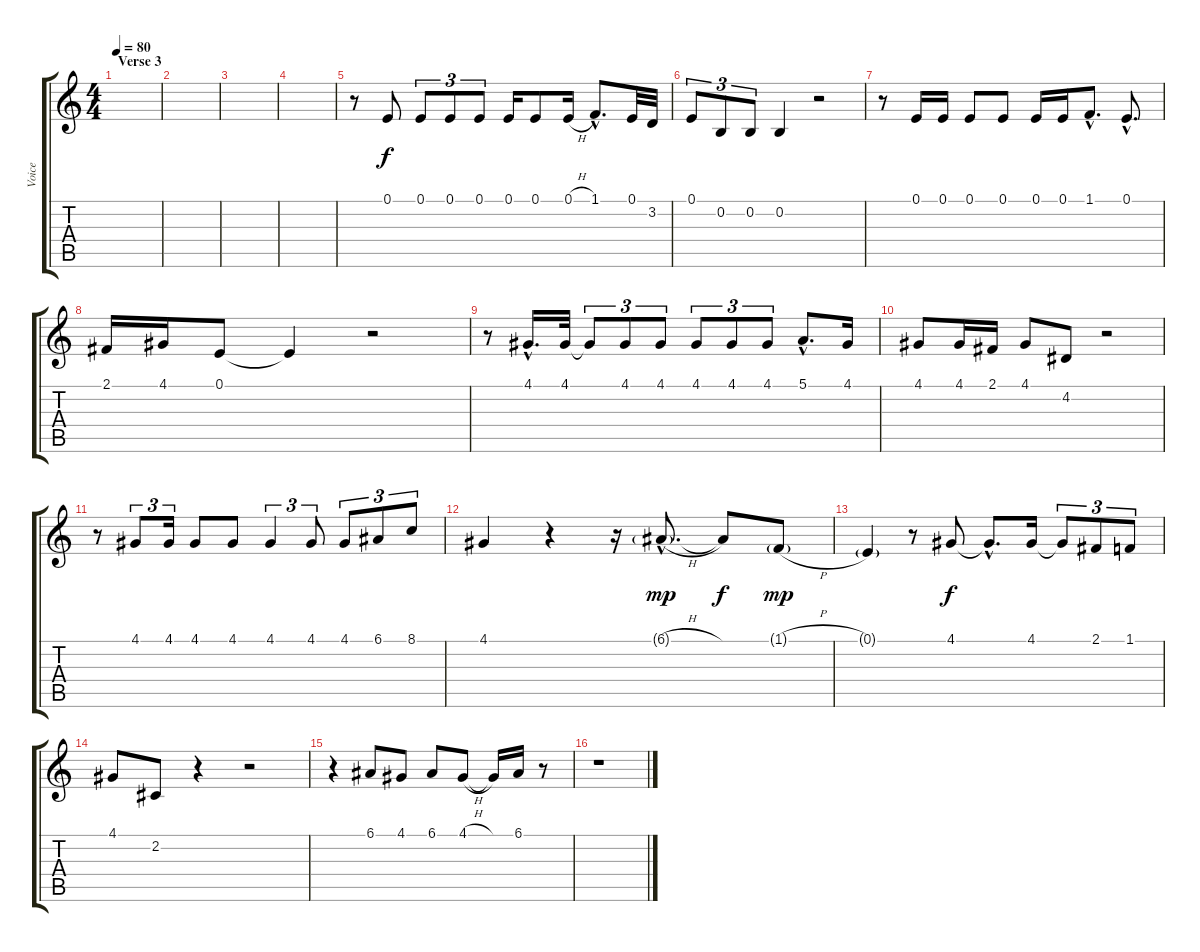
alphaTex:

\track ("Voice" "Voice") {instrument lead2sawtooth}
\staff {score tabs}
\tuning (E4 B3 G3 D3 A2 E2) {hide}
\ts (4 4)
\section ("" "Verse 3")
\tempo 80
\clef g2
\ks c
|
|
|
|
r.8 0.1.8 0.1.8{tu (3 2)} 0.1.8{tu (3 2)} 0.1.8{tu (3 2)} 0.1.16 0.1.8 0.1{h}.16 1.1{hac}.8{d} 0.1.32 3.2.32 |
0.1.8{tu (3 2)} 0.2.8{tu (3 2)} 0.2.8{tu (3 2)} 0.2.4 r.2 |
r.8 0.1.16 0.1.16 0.1.8 0.1.8 0.1.16 0.1.16 1.1{hac}.8{d} 0.1{hac}.8{d} |
2.1.16 4.1.16 0.1.8 0.1{t}.4 r.2 |
r.8 4.1{hac}.16{d} 4.1.32 4.1{t}.8{tu (3 2)} 4.1.8{tu (3 2)} 4.1.8{tu (3 2)} 4.1.8{tu (3 2)} 4.1.8{tu (3 2)} 4.1.8{tu (3 2)} 5.1{hac}.8{d} 4.1.16 |
4.1.8 4.1.16 2.1.16 4.1.8 4.2.8 r.2 |
r.8 4.1.8{tu (3 2)} 4.1.16{tu (3 2)} 4.1.8 4.1.8 4.1.4{tu (3 2)} 4.1.8{tu (3 2)} 4.1.8{tu (3 2)} 6.1.8{tu (3 2)} 8.1.8{tu (3 2)} |
4.1.4 r.4 r.16 6.1{h g hac}.8{d dy mp} 6.1{t}.8{dy f} 1.1{h g}.8{dy mp} |
0.1{g}.4 r.8 4.1.8{dy f} 4.1{hac t}.8{d} 4.1.16 4.1{t}.8{tu (3 2)} 2.1.8{tu (3 2)} 1.1.8{tu (3 2)} |
4.1.8 2.2.8 r.4 r.2 |
r.4 6.1.8 4.1.8 6.1.8 4.1{h}.8 4.1{t}.16 6.1.16 r.8 |
r.1
